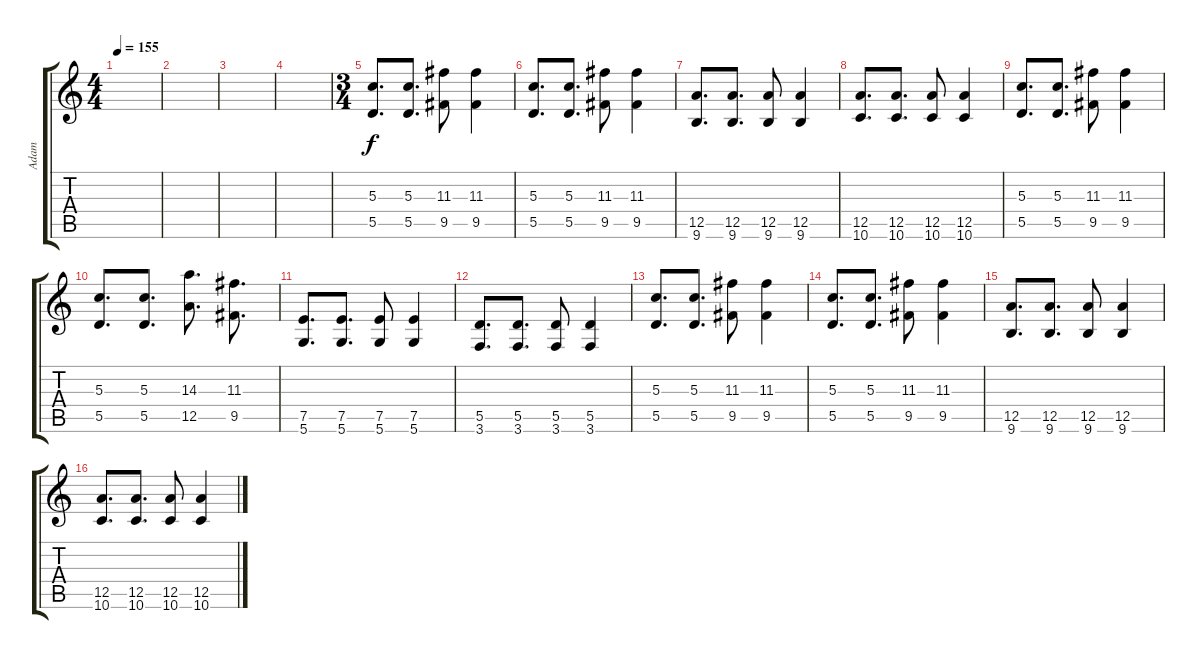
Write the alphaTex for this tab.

\track ("Adam" "Adam") {instrument electricguitarjazz}
\staff {score tabs}
\tuning (E4 B3 G3 D3 A2 D2) {hide}
\ts (4 4)
\tempo 155
\clef g2
\ks c
|
|
|
|
\ts (3 4)
(5.3 5.5).8{d instrument distortionguitar} (5.3 5.5).8{d} (11.3 9.5).8 (11.3 9.5).4 |
(5.3 5.5).8{d} (5.3 5.5).8{d} (11.3 9.5).8 (11.3 9.5).4 |
(12.5 9.6).8{d} (12.5 9.6).8{d} (12.5 9.6).8 (12.5 9.6).4 |
(12.5 10.6).8{d} (12.5 10.6).8{d} (12.5 10.6).8 (12.5 10.6).4 |
(5.3 5.5).8{d} (5.3 5.5).8{d} (11.3 9.5).8 (11.3 9.5).4 |
(5.3 5.5).8{d} (5.3 5.5).8{d} (14.3 12.5).8{d} (11.3 9.5).8{d} |
(7.5 5.6).8{d} (7.5 5.6).8{d} (7.5 5.6).8 (7.5 5.6).4 |
(5.5 3.6).8{d} (5.5 3.6).8{d} (5.5 3.6).8 (5.5 3.6).4 |
(5.3 5.5).8{d} (5.3 5.5).8{d} (11.3 9.5).8 (11.3 9.5).4 |
(5.3 5.5).8{d} (5.3 5.5).8{d} (11.3 9.5).8 (11.3 9.5).4 |
(12.5 9.6).8{d} (12.5 9.6).8{d} (12.5 9.6).8 (12.5 9.6).4 |
(12.5 10.6).8{d} (12.5 10.6).8{d} (12.5 10.6).8 (12.5 10.6).4
